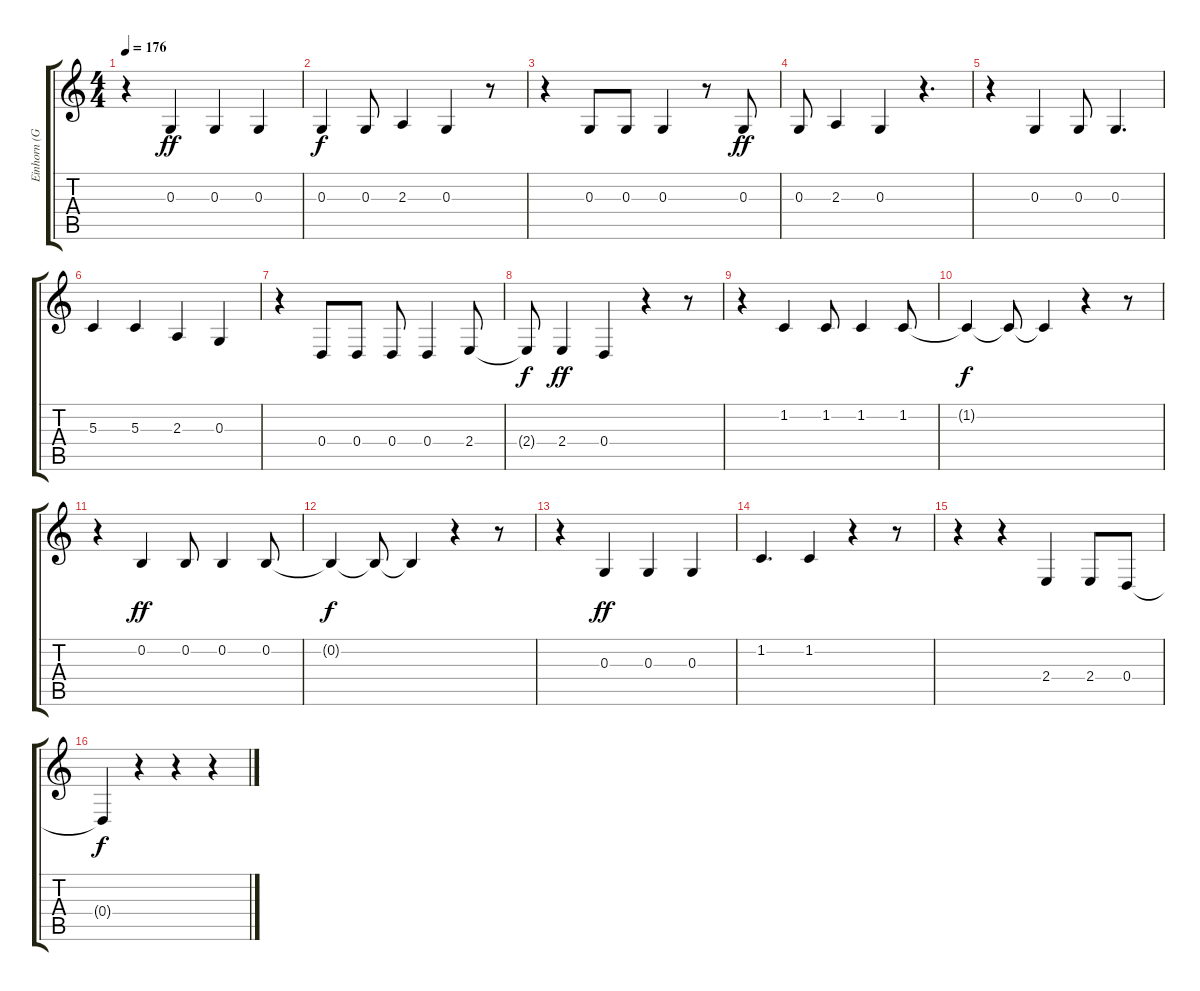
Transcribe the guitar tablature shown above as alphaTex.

\track ("Einhorn (Gesang)" "Einhorn (G") {instrument cello}
\staff {score tabs}
\tuning (E4 B3 G3 D3 A2 E2) {hide}
\ts (4 4)
\tempo 176
\clef g2
\ks c
r.4{dy ff} 0.3.4 0.3.4 0.3.4 |
0.3.4{dy f} 0.3.8 2.3.4 0.3.4 r.8 |
r.4 0.3.8 0.3.8 0.3.4 r.8 0.3.8{dy ff} |
0.3.8 2.3.4 0.3.4 r.4{d} |
r.4 0.3.4 0.3.8 0.3.4{d} |
5.3.4 5.3.4 2.3.4 0.3.4 |
r.4 0.4.8 0.4.8 0.4.8 0.4.4 2.4.8 |
2.4{t}.8{dy f} 2.4.4{dy ff} 0.4.4 r.4 r.8 |
r.4 1.2.4 1.2.8 1.2.4 1.2.8 |
1.2{t}.4{dy f} 1.2{t}.8 1.2{t}.4 r.4 r.8 |
r.4 0.2.4{dy ff} 0.2.8 0.2.4 0.2.8 |
0.2{t}.4{dy f} 0.2{t}.8 0.2{t}.4 r.4 r.8 |
r.4 0.3.4{dy ff} 0.3.4 0.3.4 |
1.2.4{d} 1.2.4 r.4 r.8 |
r.4 r.4 2.4.4 2.4.8 0.4.8 |
0.4{t}.4{dy f} r.4 r.4 r.4
